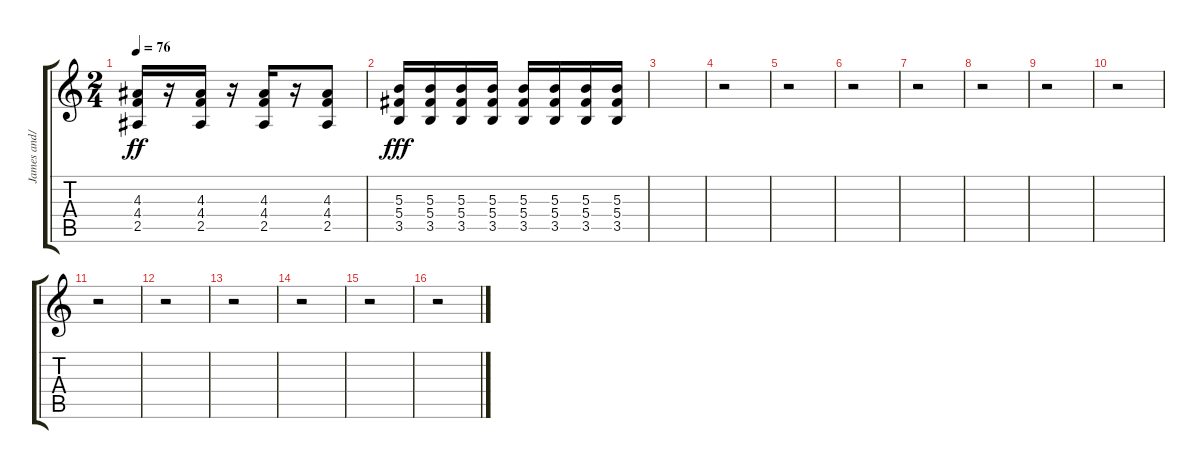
\track ("James and/or Kirk" "James and/") {instrument distortionguitar}
\staff {score tabs}
\tuning (Eb4 Bb3 Gb3 Db3 Ab2 Eb2) {hide}
\ts (2 4)
\tempo 76
\clef g2
\ks c
(4.3 4.4 2.5).16{dy ff} r.16 (4.3 4.4 2.5).16 r.16 (4.3 4.4 2.5).16 r.16 (4.3 4.4 2.5).8 |
(5.3 5.4 3.5).16{dy fff} (5.3 5.4 3.5).16 (5.3 5.4 3.5).16 (5.3 5.4 3.5).16 (5.3 5.4 3.5).16 (5.3 5.4 3.5).16 (5.3 5.4 3.5).16 (5.3 5.4 3.5).16 |
|
r.2 |
r.2 |
r.2 |
r.2 |
r.2 |
r.2 |
r.2 |
r.2 |
r.2 |
r.2 |
r.2 |
r.2 |
r.2
